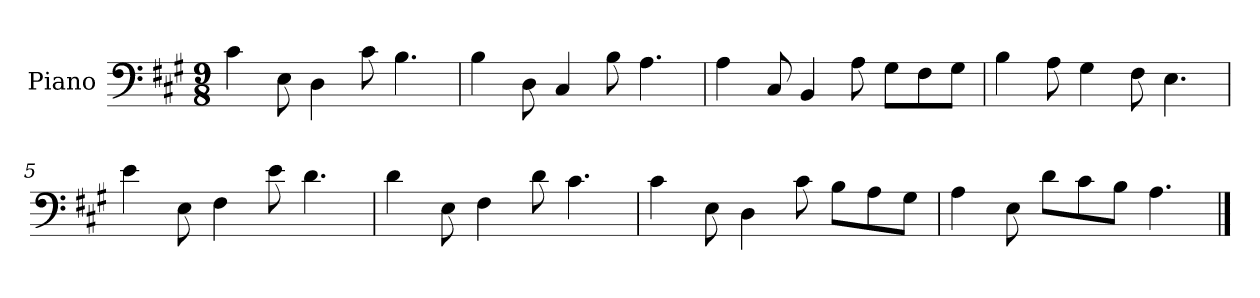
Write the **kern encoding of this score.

**kern
*part1
*staff1
*I"Piano
*I'Pno
*clefF4
*k[f#c#g#]
*A:
*M9/8
=1
4c#\
8E\
4D\
8c#\
4.B\
=2
4B\
8D\
4C#/
8B\
4.A\
=3
4A\
8C#/
4BB/
8A\
8G#\L
8F#\
8G#\J
=4
4B\
8A\
4G#\
8F#\
4.E\
=5
4e\
8E\
4F#\
8e\
4.d\
=6
4d\
8E\
4F#\
8d\
4.c#\
=7
4c#\
8E\
4D\
8c#\
8B\L
8A\
8G#\J
=8
4A\
8E\
8d\L
8c#\
8B\J
4.A\
==
*-
